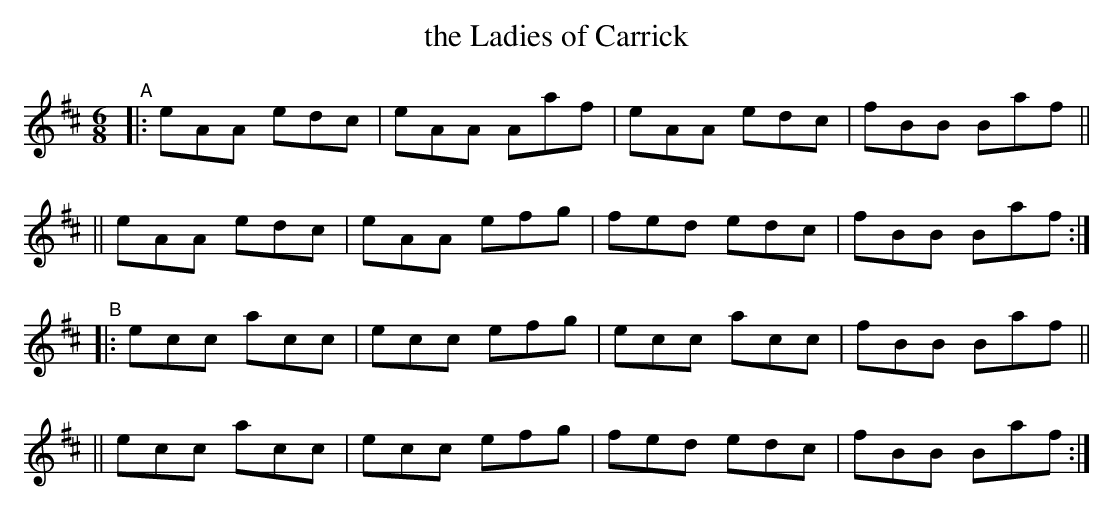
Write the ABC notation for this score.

X:1
T: the Ladies of Carrick
M: 6/8
L: 1/8
K: Amix
"^A"\
|: eAA edc | eAA Aaf | eAA edc | fBB Baf ||
|| eAA edc | eAA efg | fed edc | fBB Baf :|
"^B"\
|: ecc acc | ecc efg | ecc acc | fBB Baf ||
|| ecc acc | ecc efg | fed edc | fBB Baf :|
